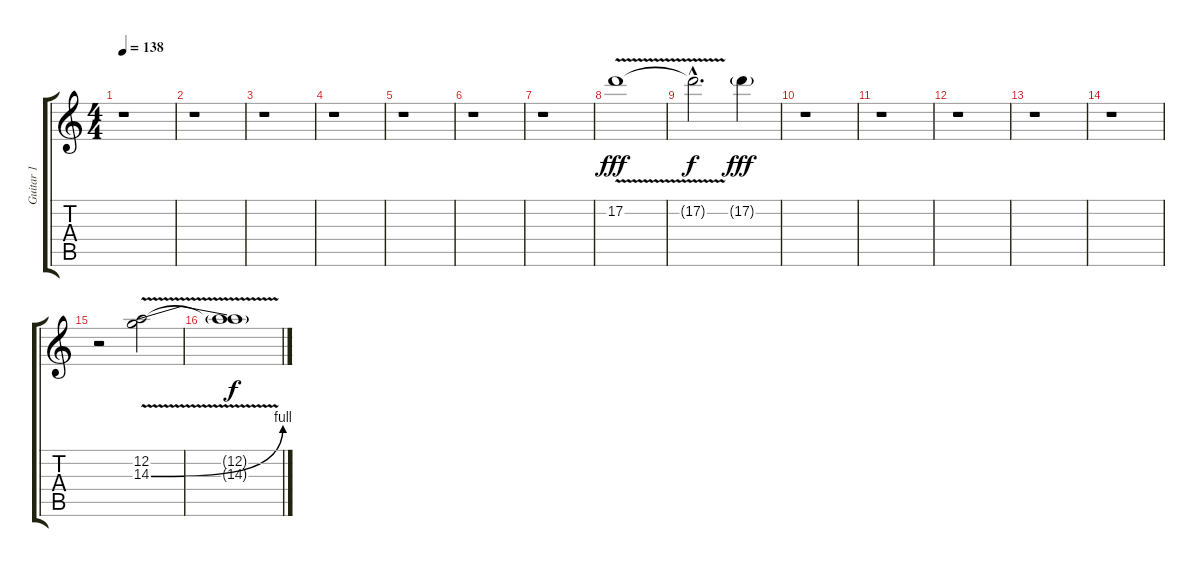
\track ("Guitar 1" "Guitar 1") {instrument distortionguitar}
\staff {score tabs}
\tuning (D4 A3 F3 C3 G2 C2) {hide}
\ts (4 4)
\tempo 138
\clef g2
\ks c
r.1{dy fff} |
r.1 |
r.1 |
r.1 |
r.1 |
r.1 |
r.1 |
17.2{v}.1 |
17.2{hac t}.2{d dy f} 17.2{g}.4{dy fff} |
r.1 |
r.1 |
r.1 |
r.1 |
r.1 |
r.2 (12.2{v} 14.3{be (bend 0 0 60 4) v}).2 |
(12.2{t} 14.3{t}).1{dy f}
